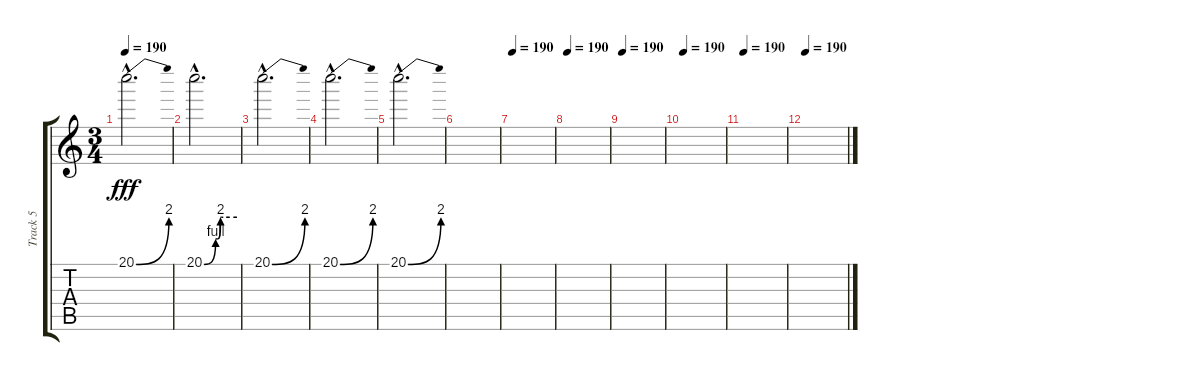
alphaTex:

\track ("Track 5" "Track 5") {instrument overdrivenguitar}
\staff {score tabs}
\tuning (E4 B3 G3 D3 A2 E2) {hide}
\ts (3 4)
\tempo 190
\clef g2
\ks c
20.1{be (bend 0 0 60 8) hac}.2{d dy fff} |
20.1{be (custom 0 0 21 4 25 4 30 8 32 8 35 8 60 8) hac}.2{d} |
20.1{be (bend 0 0 60 8) hac}.2{d} |
20.1{be (bend 0 0 60 8) hac}.2{d} |
20.1{be (bend 0 0 60 8) hac}.2{d} |
|
\tempo 190
|
\tempo 190
|
\tempo 190
|
\tempo 190
|
\tempo 190
|
\tempo 190
